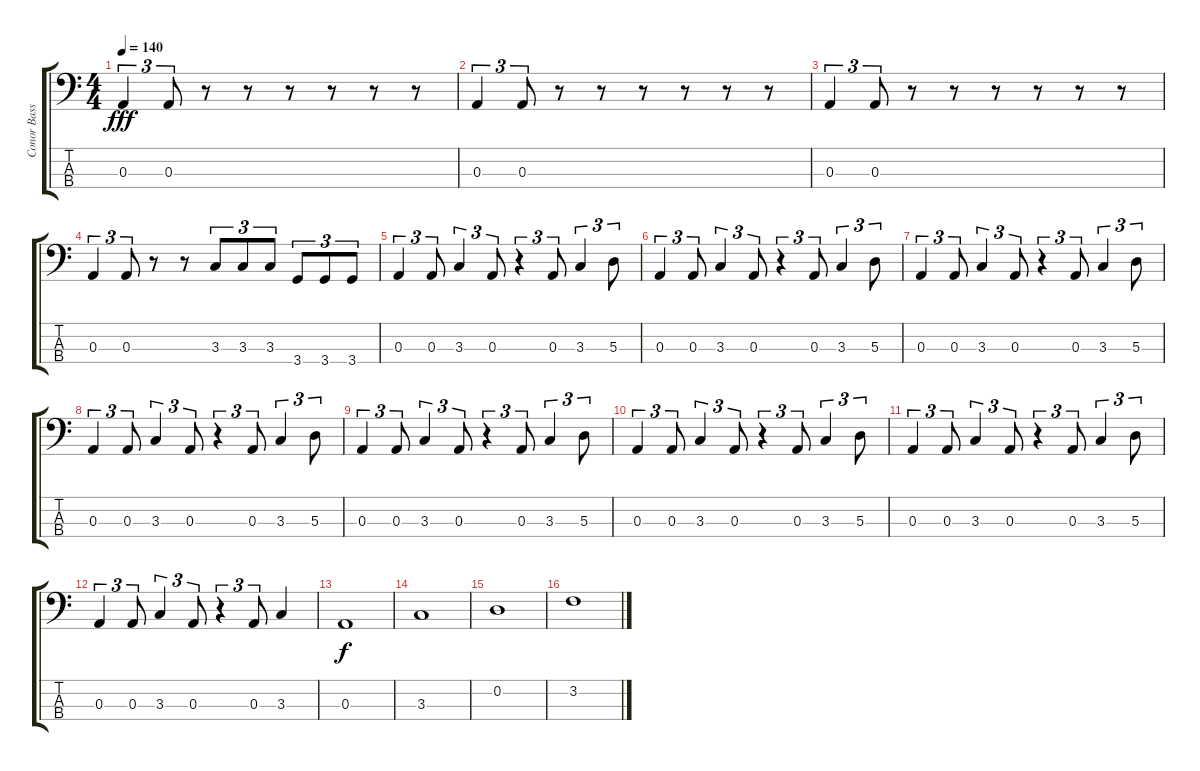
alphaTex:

\track ("Conor Bass" "Conor Bass") {instrument electricbasspick}
\staff {score tabs}
\tuning (G2 D2 A1 E1) {hide}
\ts (4 4)
\tempo 140
\clef f4
\ks c
0.3.4{tu (3 2) dy fff} 0.3.8{tu (3 2)} r.8 r.8 r.8 r.8 r.8 r.8 |
0.3.4{tu (3 2)} 0.3.8{tu (3 2)} r.8 r.8 r.8 r.8 r.8 r.8 |
0.3.4{tu (3 2)} 0.3.8{tu (3 2)} r.8 r.8 r.8 r.8 r.8 r.8 |
0.3.4{tu (3 2)} 0.3.8{tu (3 2)} r.8 r.8 3.3.8{tu (3 2)} 3.3.8{tu (3 2)} 3.3.8{tu (3 2)} 3.4.8{tu (3 2)} 3.4.8{tu (3 2)} 3.4.8{tu (3 2)} |
0.3.4{tu (3 2)} 0.3.8{tu (3 2)} 3.3.4{tu (3 2)} 0.3.8{tu (3 2)} r.4{tu (3 2)} 0.3.8{tu (3 2)} 3.3.4{tu (3 2)} 5.3.8{tu (3 2)} |
0.3.4{tu (3 2)} 0.3.8{tu (3 2)} 3.3.4{tu (3 2)} 0.3.8{tu (3 2)} r.4{tu (3 2)} 0.3.8{tu (3 2)} 3.3.4{tu (3 2)} 5.3.8{tu (3 2)} |
0.3.4{tu (3 2)} 0.3.8{tu (3 2)} 3.3.4{tu (3 2)} 0.3.8{tu (3 2)} r.4{tu (3 2)} 0.3.8{tu (3 2)} 3.3.4{tu (3 2)} 5.3.8{tu (3 2)} |
0.3.4{tu (3 2)} 0.3.8{tu (3 2)} 3.3.4{tu (3 2)} 0.3.8{tu (3 2)} r.4{tu (3 2)} 0.3.8{tu (3 2)} 3.3.4{tu (3 2)} 5.3.8{tu (3 2)} |
0.3.4{tu (3 2)} 0.3.8{tu (3 2)} 3.3.4{tu (3 2)} 0.3.8{tu (3 2)} r.4{tu (3 2)} 0.3.8{tu (3 2)} 3.3.4{tu (3 2)} 5.3.8{tu (3 2)} |
0.3.4{tu (3 2)} 0.3.8{tu (3 2)} 3.3.4{tu (3 2)} 0.3.8{tu (3 2)} r.4{tu (3 2)} 0.3.8{tu (3 2)} 3.3.4{tu (3 2)} 5.3.8{tu (3 2)} |
0.3.4{tu (3 2)} 0.3.8{tu (3 2)} 3.3.4{tu (3 2)} 0.3.8{tu (3 2)} r.4{tu (3 2)} 0.3.8{tu (3 2)} 3.3.4{tu (3 2)} 5.3.8{tu (3 2)} |
0.3.4{tu (3 2)} 0.3.8{tu (3 2)} 3.3.4{tu (3 2)} 0.3.8{tu (3 2)} r.4{tu (3 2)} 0.3.8{tu (3 2)} 3.3.4 |
0.3.1{dy f instrument electricbassfinger} |
3.3.1 |
0.2.1 |
3.2.1
